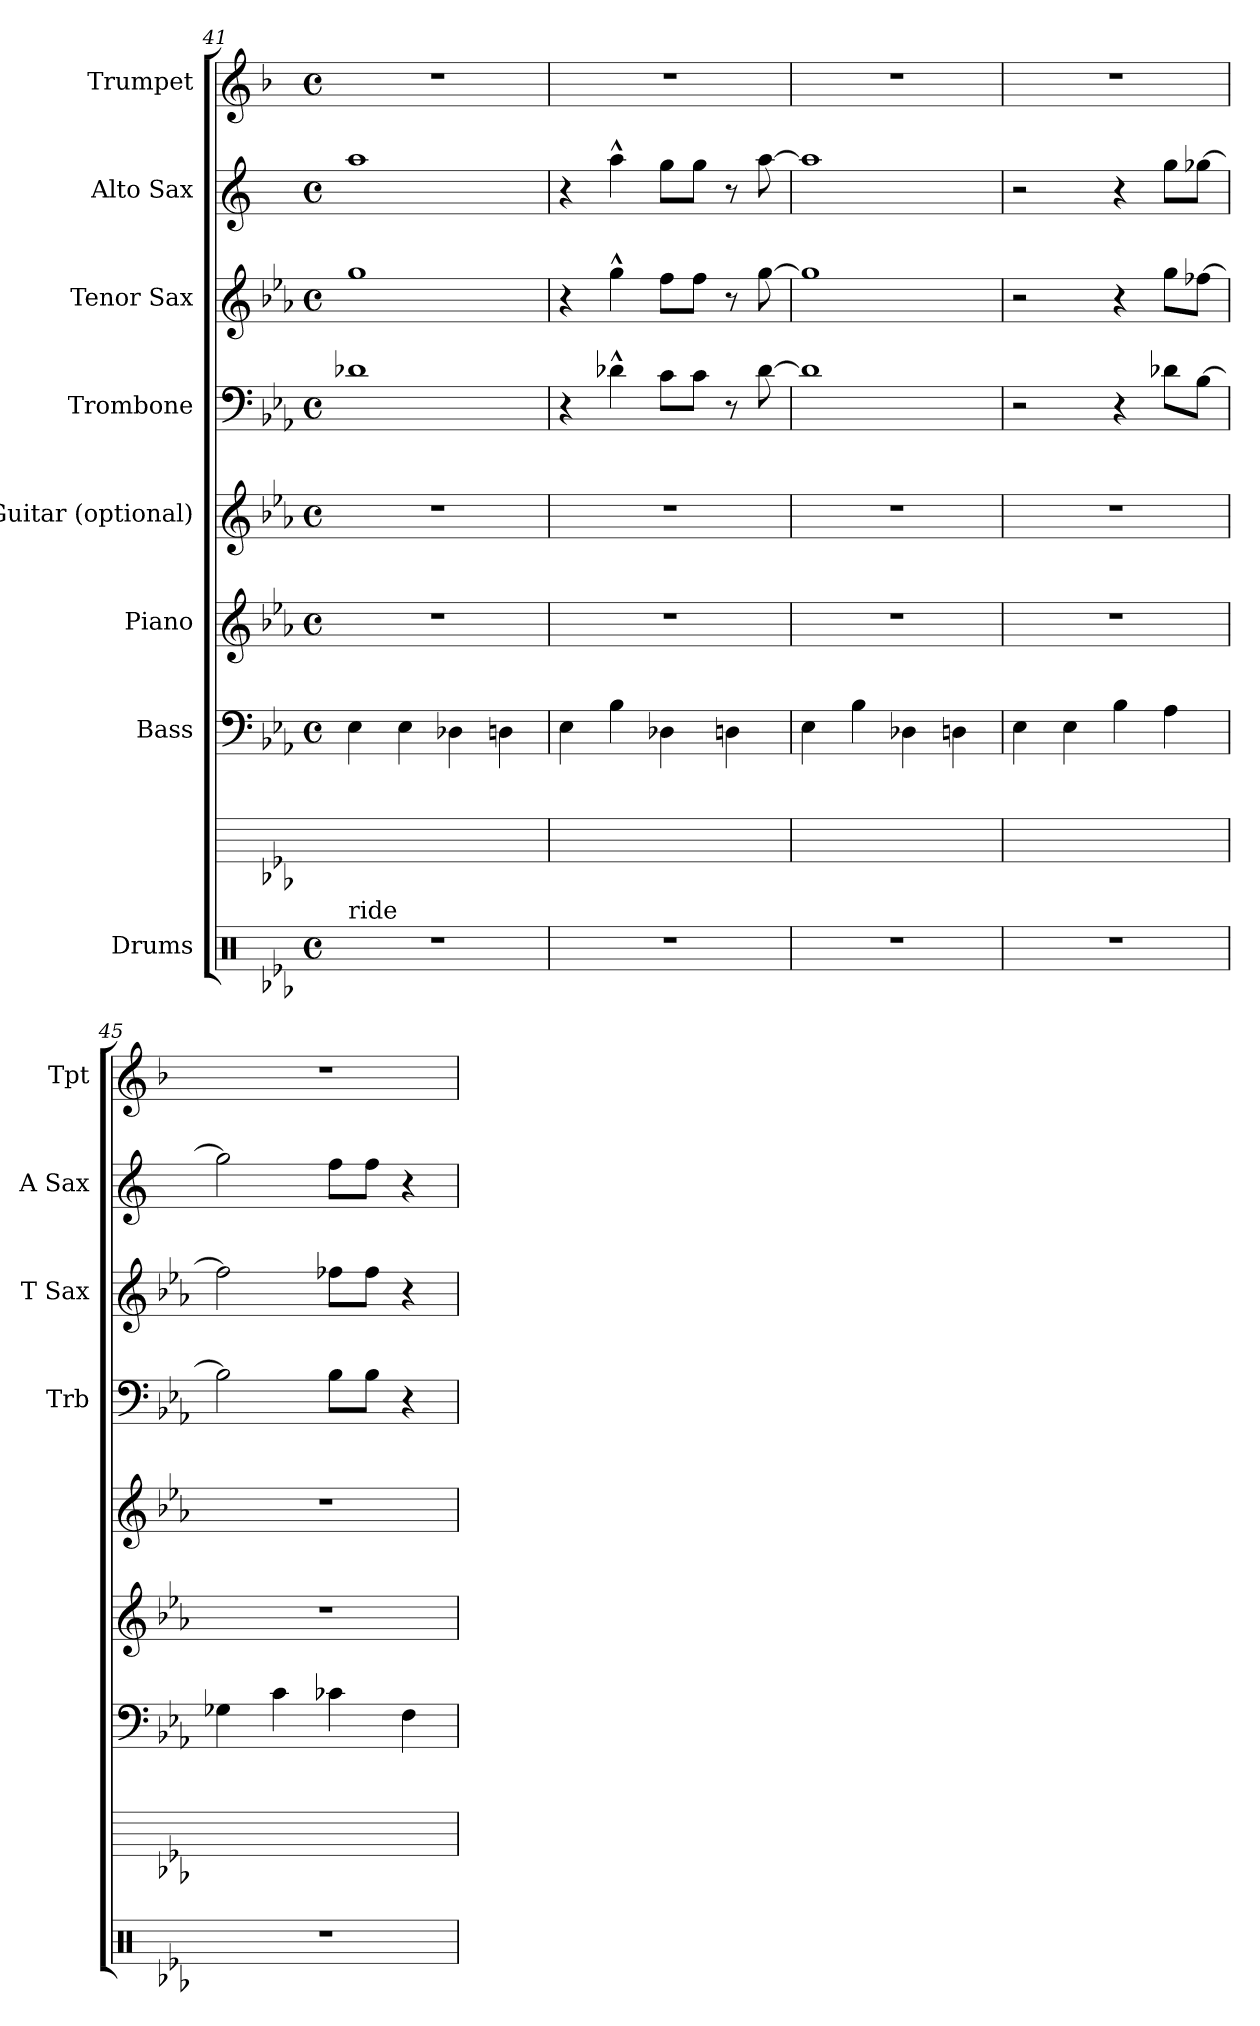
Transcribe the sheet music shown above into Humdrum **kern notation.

**kern	**kern	**kern	**kern	**kern	**kern	**kern	**kern	**kern
*part9	*part8	*part7	*part6	*part5	*part4	*part3	*part2	*part1
*staff9	*staff8	*staff7	*staff6	*staff5	*staff4	*staff3	*staff2	*staff1
*I"Drums	*	*I"Bass	*I"Piano	*I"Guitar (optional)	*I"Trombone	*I"Tenor Sax	*I"Alto Sax	*I"Trumpet
*	*	*	*	*	*I'Trb	*I'T Sax	*I'A Sax	*I'Tpt
!!LO:PB:g=z
*clefX	*	*clefF4	*clefG2	*clefG2	*clefF4	*clefG2	*clefG2	*clefG2
*	*	*ITrd7c12	*	*ITrd7c12	*	*ITrd8c14	*ITrd5c9	*ITrd1c2
*k[b-e-a-]	*k[b-e-a-]	*k[b-e-a-]	*k[b-e-a-]	*k[b-e-a-]	*k[b-e-a-]	*k[b-e-a-]	*k[b-e-a-]	*k[b-e-a-]
*E-:	*E-:	*E-:	*E-:	*E-:	*E-:	*E-:	*E-:	*E-:
*M4/4	*	*M4/4	*M4/4	*M4/4	*M4/4	*M4/4	*M4/4	*M4/4
*met(c)	*	*met(c)	*met(c)	*met(c)	*met(c)	*met(c)	*met(c)	*met(c)
=41	=41	=41	=41	=41	=41	=41	=41	=41
!LO:TX:a:t=ride	!	!	!	!	!	!	!	!
1r	1ryy	4EE-\	1r	1r	1d-X	1g	1cc	1r
.	.	4EE-\	.	.	.	.	.	.
.	.	4DD-X\	.	.	.	.	.	.
.	.	4DDn\	.	.	.	.	.	.
=42	=42	=42	=42	=42	=42	=42	=42	=42
1r	1ryy	4EE-\	1r	1r	4r	4r	4r	1r
.	.	4BB-\	.	.	4d-X^^>\	4g^^>\	4cc^^>\	.
.	.	4DD-X\	.	.	8c\L	8f\L	8b-\L	.
.	.	.	.	.	8c\J	8f\J	8b-\J	.
.	.	4DDn\	.	.	8r	8r	8r	.
.	.	.	.	.	[8d-\	[8g\	[8cc\	.
=43	=43	=43	=43	=43	=43	=43	=43	=43
1r	1ryy	4EE-\	1r	1r	1d-]	1g]	1cc]	1r
.	.	4BB-\	.	.	.	.	.	.
.	.	4DD-X\	.	.	.	.	.	.
.	.	4DDn\	.	.	.	.	.	.
=44	=44	=44	=44	=44	=44	=44	=44	=44
1r	1ryy	4EE-\	1r	1r	2r	2r	2r	1r
.	.	4EE-\	.	.	.	.	.	.
.	.	4BB-\	.	.	4r	4r	4r	.
.	.	4AA-\	.	.	8d-X\L	8g\L	8b-\L	.
.	.	.	.	.	[8B-\J	[8f-X\J	[8b--X\J	.
=45	=45	=45	=45	=45	=45	=45	=45	=45
1r	1ryy	4GG-X\	1r	1r	2B-\]	2f-\]	2b--\]	1r
.	.	4C\	.	.	.	.	.	.
.	.	4C-X\	.	.	8B-\L	8f-X\L	8a-\L	.
.	.	.	.	.	8B-\J	8f-\J	8a-\J	.
.	.	4FF\	.	.	4r	4r	4r	.
=	=	=	=	=	=	=	=	=
*-	*-	*-	*-	*-	*-	*-	*-	*-
